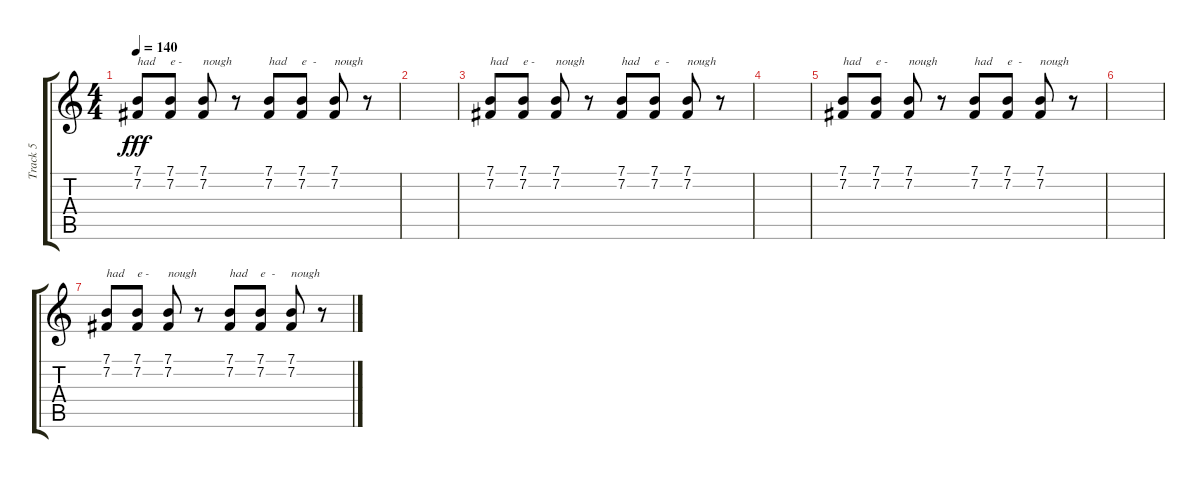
\track ("Track 5" "Track 5") {instrument trumpet}
\staff {score tabs}
\tuning (E4 B3 G3 D3 A2 E2) {hide}
\ts (4 4)
\tempo 140
\clef g2
\ks c
(7.1 7.2).8{txt "had  " dy fff} (7.1 7.2).8{txt "e -"} (7.1 7.2).8{txt "nough"} r.8 (7.1 7.2).8{txt "had  "} (7.1 7.2).8{txt "e  -"} (7.1 7.2).8{txt "nough"} r.8 |
|
(7.1 7.2).8{txt "had  "} (7.1 7.2).8{txt "e -"} (7.1 7.2).8{txt "nough"} r.8 (7.1 7.2).8{txt "had  "} (7.1 7.2).8{txt "e  -"} (7.1 7.2).8{txt "nough"} r.8 |
|
(7.1 7.2).8{txt "had  "} (7.1 7.2).8{txt "e -"} (7.1 7.2).8{txt "nough"} r.8 (7.1 7.2).8{txt "had  "} (7.1 7.2).8{txt "e  -"} (7.1 7.2).8{txt "nough"} r.8 |
|
(7.1 7.2).8{txt "had  "} (7.1 7.2).8{txt "e -"} (7.1 7.2).8{txt "nough"} r.8 (7.1 7.2).8{txt "had  "} (7.1 7.2).8{txt "e  -"} (7.1 7.2).8{txt "nough"} r.8
